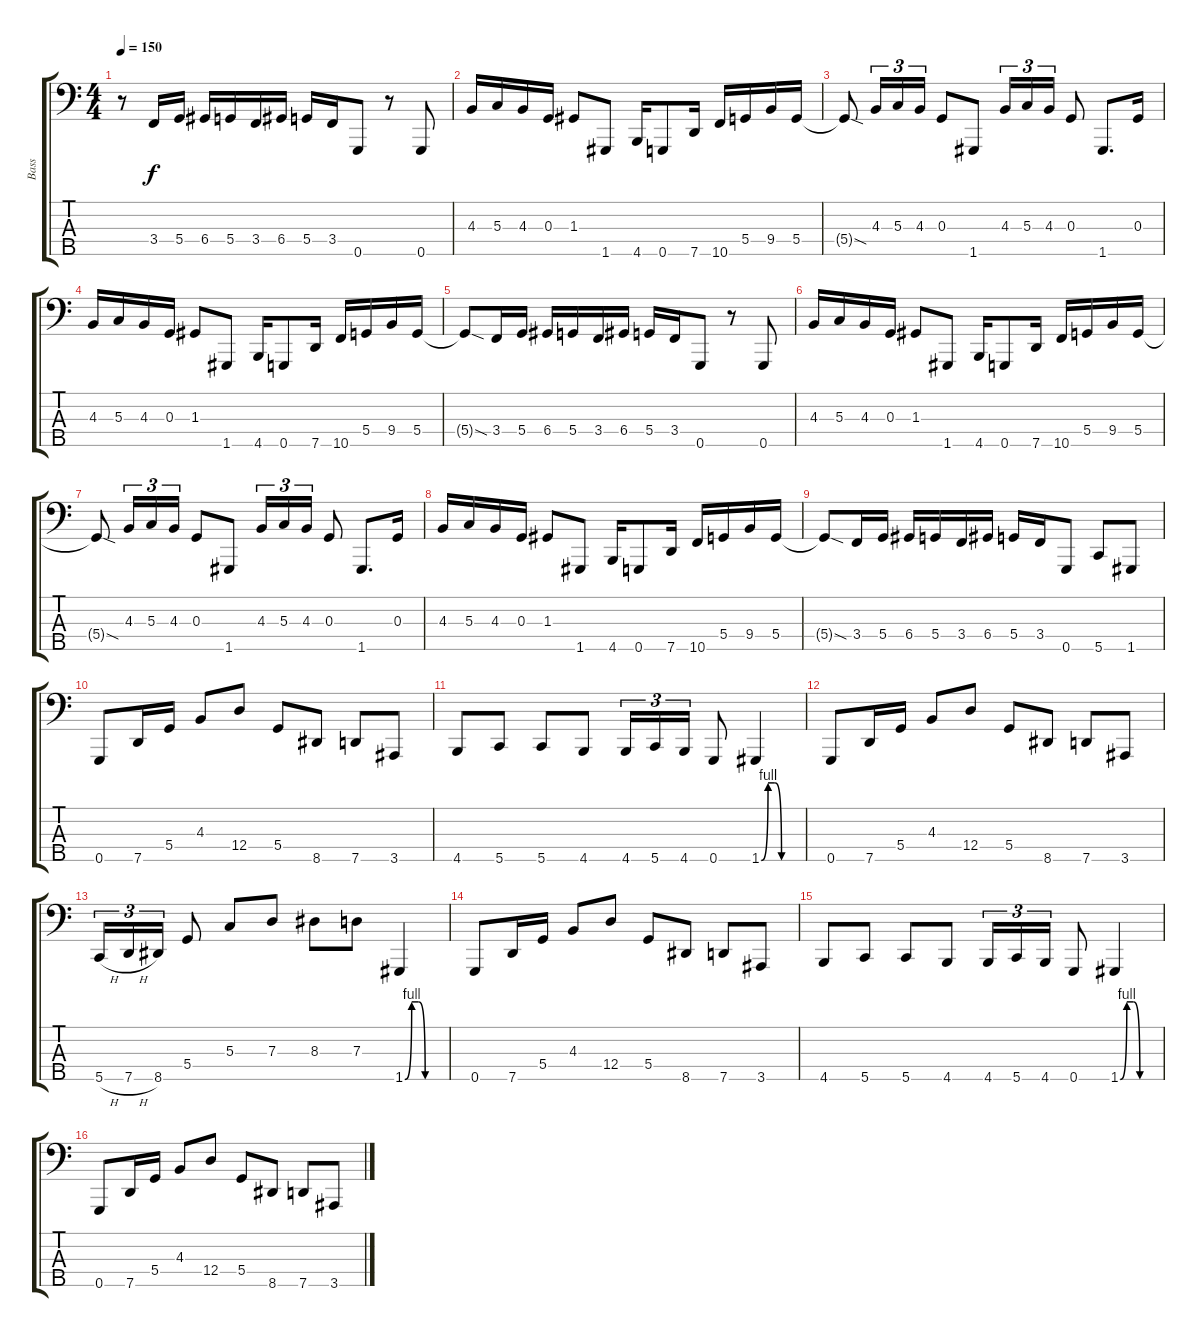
\track ("Bass" "Bass") {instrument electricbasspick}
\staff {score tabs}
\tuning (F2 C2 G1 D1 G0) {hide}
\ts (4 4)
\tempo 150
\clef f4
\ks c
r.8{dy f} 3.4.16 5.4.16 6.4.16 5.4.16 3.4.16 6.4.16 5.4.16 3.4.16 0.5.8 r.8 0.5.8 |
4.3.16 5.3.16 4.3.16 0.3.16 1.3.8 1.5.8 4.5.16 0.5.8 7.5.16 10.5.16 5.4.16 9.4.16 5.4.16 |
5.4{sod t}.8 4.3.16{tu (3 2)} 5.3.16{tu (3 2)} 4.3.16{tu (3 2)} 0.3.8 1.5.8 4.3.16{tu (3 2)} 5.3.16{tu (3 2)} 4.3.16{tu (3 2)} 0.3.8 1.5.8{d} 0.3.16 |
4.3.16 5.3.16 4.3.16 0.3.16 1.3.8 1.5.8 4.5.16 0.5.8 7.5.16 10.5.16 5.4.16 9.4.16 5.4.16 |
5.4{sod t}.8 3.4.16 5.4.16 6.4.16 5.4.16 3.4.16 6.4.16 5.4.16 3.4.16 0.5.8 r.8 0.5.8 |
4.3.16 5.3.16 4.3.16 0.3.16 1.3.8 1.5.8 4.5.16 0.5.8 7.5.16 10.5.16 5.4.16 9.4.16 5.4.16 |
5.4{sod t}.8 4.3.16{tu (3 2)} 5.3.16{tu (3 2)} 4.3.16{tu (3 2)} 0.3.8 1.5.8 4.3.16{tu (3 2)} 5.3.16{tu (3 2)} 4.3.16{tu (3 2)} 0.3.8 1.5.8{d} 0.3.16 |
4.3.16 5.3.16 4.3.16 0.3.16 1.3.8 1.5.8 4.5.16 0.5.8 7.5.16 10.5.16 5.4.16 9.4.16 5.4.16 |
5.4{sod t}.8 3.4.16 5.4.16 6.4.16 5.4.16 3.4.16 6.4.16 5.4.16 3.4.16 0.5.8 5.5.8 1.5.8 |
0.5.8 7.5.16 5.4.16 4.3.8 12.4.8 5.4.8 8.5.8 7.5.8 3.5.8 |
4.5.8 5.5.8 5.5.8 4.5.8 4.5.16{tu (3 2)} 5.5.16{tu (3 2)} 4.5.16{tu (3 2)} 0.5.8 1.5{be (custom 0 0 10 4 20 4 30 0 60 0)}.4 |
0.5.8 7.5.16 5.4.16 4.3.8 12.4.8 5.4.8 8.5.8 7.5.8 3.5.8 |
5.5{h}.16{tu (3 2)} 7.5{h}.16{tu (3 2)} 8.5.16{tu (3 2)} 5.4.8 5.3.8 7.3.8 8.3.8 7.3.8 1.5{be (custom 0 0 10 4 20 4 30 0 60 0)}.4 |
0.5.8 7.5.16 5.4.16 4.3.8 12.4.8 5.4.8 8.5.8 7.5.8 3.5.8 |
4.5.8 5.5.8 5.5.8 4.5.8 4.5.16{tu (3 2)} 5.5.16{tu (3 2)} 4.5.16{tu (3 2)} 0.5.8 1.5{be (custom 0 0 10 4 20 4 30 0 60 0)}.4 |
0.5.8 7.5.16 5.4.16 4.3.8 12.4.8 5.4.8 8.5.8 7.5.8 3.5.8
